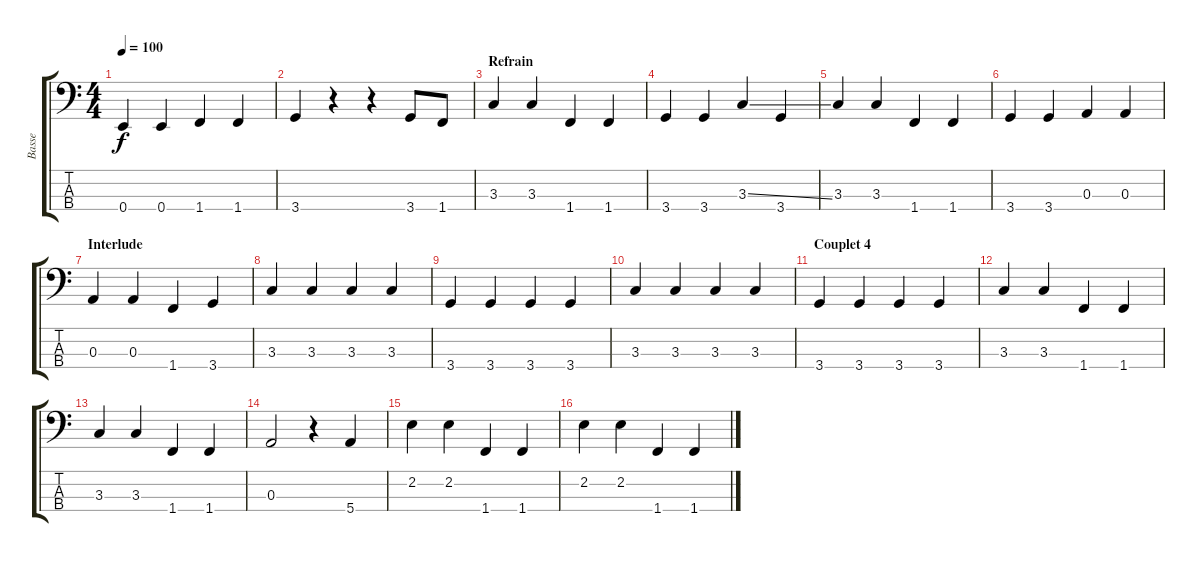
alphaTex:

\track ("Basse" "Basse") {instrument electricbasspick}
\staff {score tabs}
\tuning (G2 D2 A1 E1) {hide}
\ts (4 4)
\tempo 100
\clef f4
\ks c
0.4.4{dy f} 0.4.4 1.4.4 1.4.4 |
3.4.4 r.4 r.4 3.4.8 1.4.8 |
\section ("" "Refrain")
3.3.4 3.3.4 1.4.4 1.4.4 |
3.4.4 3.4.4 3.3{ss}.4 3.4.4 |
3.3.4 3.3.4 1.4.4 1.4.4 |
3.4.4 3.4.4 0.3.4 0.3.4 |
\section ("" "Interlude")
0.3.4 0.3.4 1.4.4 3.4.4 |
3.3.4 3.3.4 3.3.4 3.3.4 |
3.4.4 3.4.4 3.4.4 3.4.4 |
3.3.4 3.3.4 3.3.4 3.3.4 |
\section ("" "Couplet 4")
3.4.4 3.4.4 3.4.4 3.4.4 |
3.3.4 3.3.4 1.4.4 1.4.4 |
3.3.4 3.3.4 1.4.4 1.4.4 |
0.3.2 r.4 5.4.4 |
2.2.4 2.2.4 1.4.4 1.4.4 |
2.2.4 2.2.4 1.4.4 1.4.4
